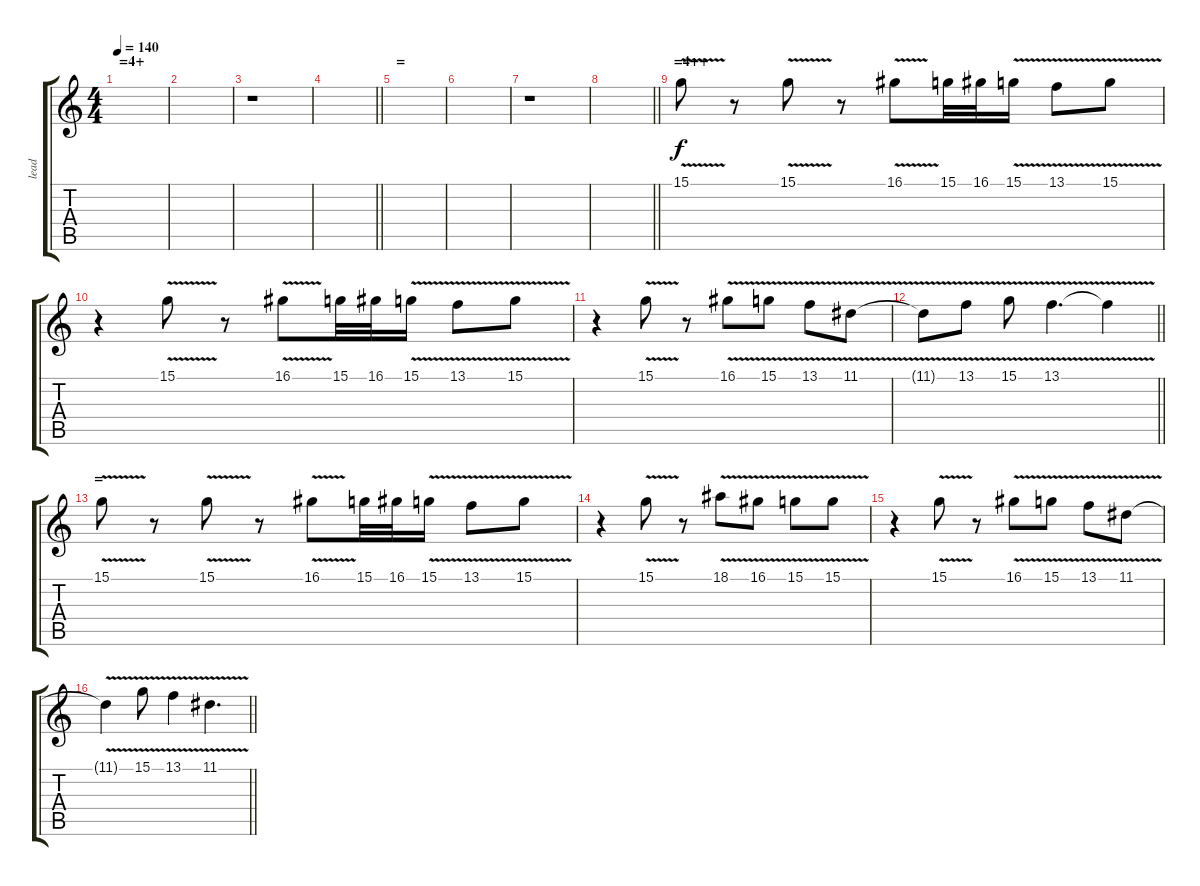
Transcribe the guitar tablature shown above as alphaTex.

\track ("lead" "lead") {instrument lead1square}
\staff {score tabs}
\tuning (E4 B3 G3 D3 A2 E2) {hide}
\ts (4 4)
\section ("" "=4+")
\tempo 140
\clef g2
\ks c
|
|
r.1 |
\barLineRight lightlight
|
\section ("" "=")
|
|
r.1 |
\barLineRight lightlight
|
\section ("" "=4++")
15.1{v}.8 r.8 15.1{v}.8 r.8 16.1{v}.8 15.1.32 16.1.32 15.1{v}.16 13.1{v}.8 15.1{v}.8 |
r.4 15.1{v}.8 r.8 16.1{v}.8 15.1.32 16.1.32 15.1{v}.16 13.1{v}.8 15.1{v}.8 |
r.4 15.1{v}.8 r.8 16.1{v}.8 15.1{v}.8 13.1{v}.8 11.1{v}.8 |
\barLineRight lightlight
11.1{t}.8 13.1{v}.8 15.1{v}.8 13.1{v}.4{d} 13.1{t}.4 |
\section ("" "=")
15.1{v}.8 r.8 15.1{v}.8 r.8 16.1{v}.8 15.1.32 16.1.32 15.1{v}.16 13.1{v}.8 15.1{v}.8 |
r.4 15.1{v}.8 r.8 18.1{v}.8 16.1{v}.8 15.1{v}.8 15.1{v}.8 |
r.4 15.1{v}.8 r.8 16.1{v}.8 15.1{v}.8 13.1{v}.8 11.1{v}.8 |
\barLineRight lightlight
11.1{t}.4 15.1{v}.8 13.1{v}.4 11.1{v}.4{d}
